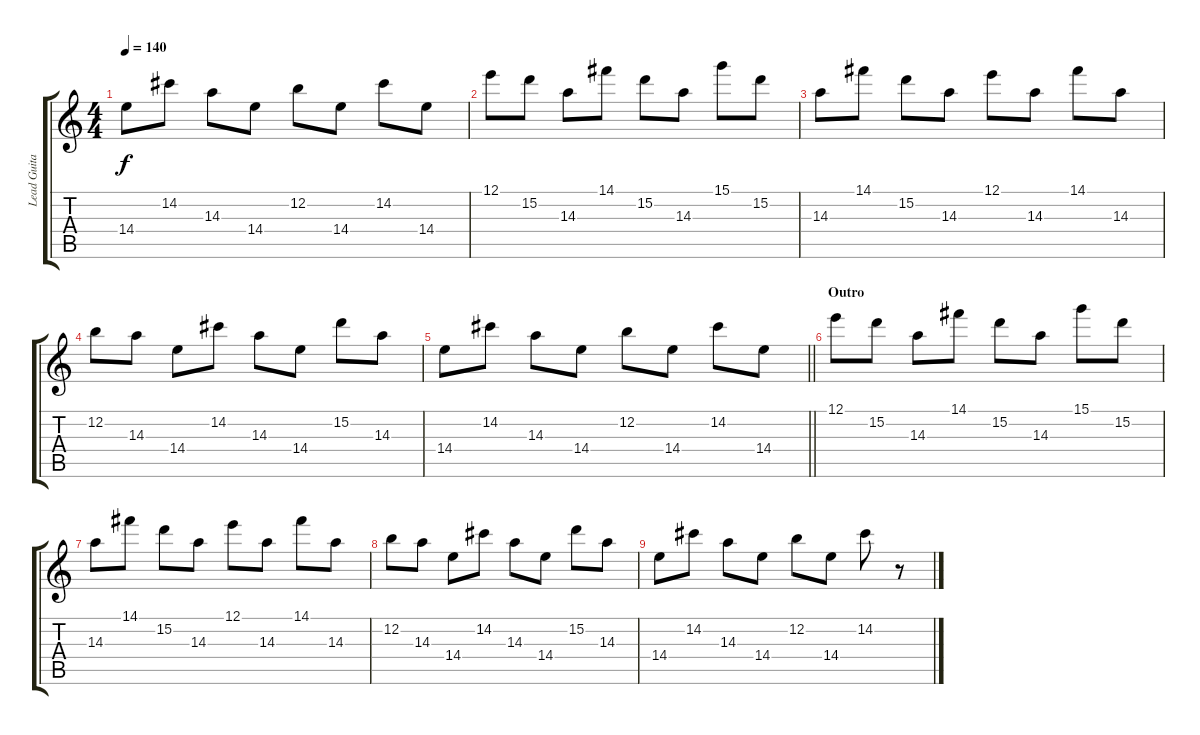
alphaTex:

\track ("Lead Guitar" "Lead Guita") {instrument electricguitarclean}
\staff {score tabs}
\tuning (E4 B3 G3 D3 A2 E2) {hide}
\ts (4 4)
\tempo 140
\clef g2
\ks c
14.4.8{dy f} 14.2.8 14.3.8 14.4.8 12.2.8 14.4.8 14.2.8 14.4.8 |
12.1.8 15.2.8 14.3.8 14.1.8 15.2.8 14.3.8 15.1.8 15.2.8 |
14.3.8 14.1.8 15.2.8 14.3.8 12.1.8 14.3.8 14.1.8 14.3.8 |
12.2.8 14.3.8 14.4.8 14.2.8 14.3.8 14.4.8 15.2.8 14.3.8 |
\barLineRight lightlight
14.4.8 14.2.8 14.3.8 14.4.8 12.2.8 14.4.8 14.2.8 14.4.8 |
\section ("" "Outro")
12.1.8 15.2.8 14.3.8 14.1.8 15.2.8 14.3.8 15.1.8 15.2.8 |
14.3.8 14.1.8 15.2.8 14.3.8 12.1.8 14.3.8 14.1.8 14.3.8 |
12.2.8 14.3.8 14.4.8 14.2.8 14.3.8 14.4.8 15.2.8 14.3.8 |
14.4.8 14.2.8 14.3.8 14.4.8 12.2.8 14.4.8 14.2.8 r.8
